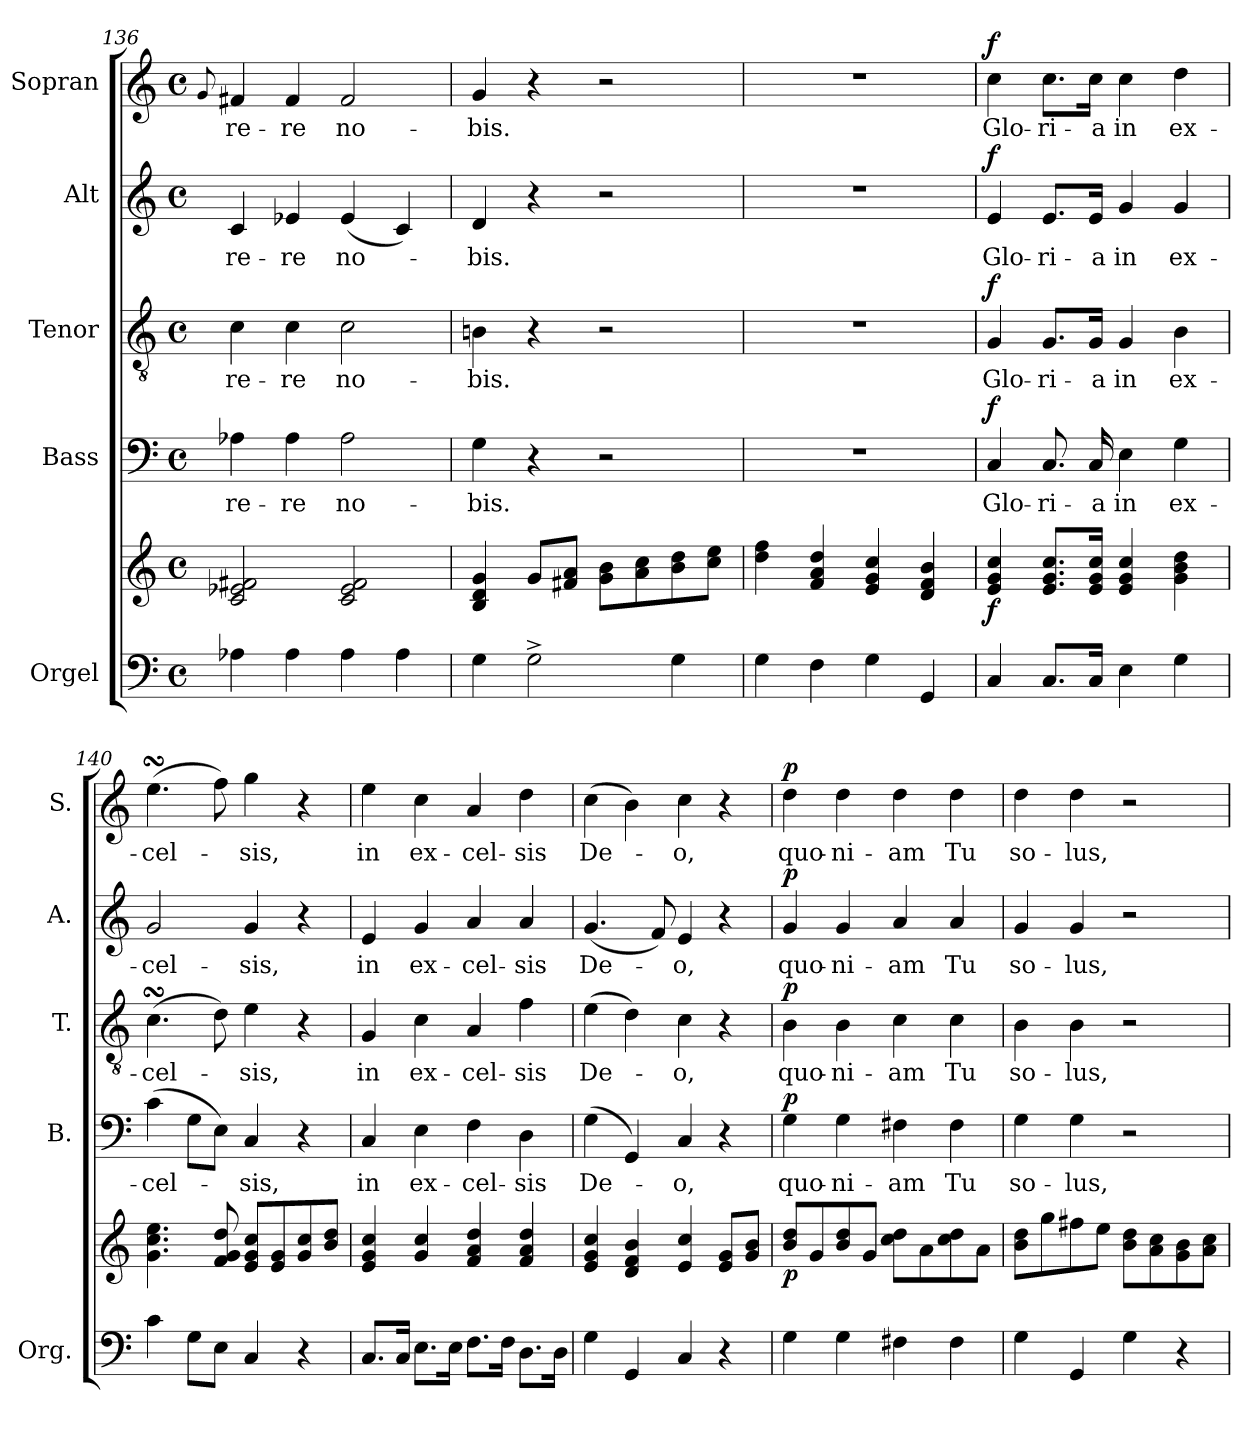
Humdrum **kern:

**kern	**kern	**dynam	**kern	**text	**dynam	**kern	**text	**dynam	**kern	**text	**dynam	**kern	**text	**dynam
*part5	*part5	*part5	*part4	*part4	*part4	*part3	*part3	*part3	*part2	*part2	*part2	*part1	*part1	*part1
*staff6	*staff5	*staff5/6	*staff4	*staff4	*staff4	*staff3	*staff3	*staff3	*staff2	*staff2	*staff2	*staff1	*staff1	*staff1
*I"Orgel	*	*	*I"Bass	*	*	*I"Tenor	*	*	*I"Alt	*	*	*I"Sopran	*	*
*I'Org.	*	*	*I'B.	*	*	*I'T.	*	*	*I'A.	*	*	*I'S.	*	*
*clefF4	*clefG2	*	*clefF4	*	*	*clefGv2	*	*	*clefG2	*	*	*clefG2	*	*
*k[]	*k[]	*	*k[]	*	*	*k[]	*	*	*k[]	*	*	*k[]	*	*
*C:	*C:	*	*C:	*	*	*C:	*	*	*C:	*	*	*C:	*	*
*M4/4	*M4/4	*	*M4/4	*	*	*M4/4	*	*	*M4/4	*	*	*M4/4	*	*
*met(c)	*met(c)	*	*met(c)	*	*	*met(c)	*	*	*met(c)	*	*	*met(c)	*	*
=136	=136	=136	=136	=136	=136	=136	=136	=136	=136	=136	=136	=136	=136	=136
.	.	.	.	.	.	.	.	.	.	.	.	8qqg/	.	.
!	!	!	!	!LO:LY:b	!	!	!LO:LY:b	!	!	!LO:LY:b	!	!	!LO:LY:b	!
4A-X\	2c/ 2e-X/ 2f#X/	.	4A-X\	-re-	.	4c\	-re-	.	4c/	-re-	.	4f#X/	-re-	.
!	!	!	!	!LO:LY:b	!	!	!LO:LY:b	!	!	!LO:LY:b	!	!	!LO:LY:b	!
4A-\	.	.	4A-\	-re	.	4c\	-re	.	4e-X/	-re	.	4f#/	-re	.
!	!	!	!	!LO:LY:b	!	!	!LO:LY:b	!	!	!LO:LY:b	!	!	!LO:LY:b	!
4A-\	2c/ 2e-/ 2f#/	.	2A-\	no-	.	2c\	no-	.	(<4e-/	no-	.	2f#/	no-	.
4A-\	.	.	.	.	.	.	.	.	4c/)	.	.	.	.	.
=137	=137	=137	=137	=137	=137	=137	=137	=137	=137	=137	=137	=137	=137	=137
!	!	!	!	!LO:LY:b	!	!	!LO:LY:b	!	!	!LO:LY:b	!	!	!LO:LY:b	!
4G\	4B/ 4d/ 4g/	.	4G\	-bis.	.	4Bn\	-bis.	.	4d/	-bis.	.	4g/	-bis.	.
2G^>\	8g/L	.	4r	.	.	4r	.	.	4r	.	.	4r	.	.
.	8f#X/ 8a/J	.	.	.	.	.	.	.	.	.	.	.	.	.
.	8g\ 8b\L	.	2r	.	.	2r	.	.	2r	.	.	2r	.	.
.	8a\ 8cc\	.	.	.	.	.	.	.	.	.	.	.	.	.
4G\	8b\ 8dd\	.	.	.	.	.	.	.	.	.	.	.	.	.
.	8cc\ 8ee\J	.	.	.	.	.	.	.	.	.	.	.	.	.
=138	=138	=138	=138	=138	=138	=138	=138	=138	=138	=138	=138	=138	=138	=138
4G\	4dd\ 4ff\	.	1r	.	.	1r	.	.	1r	.	.	1r	.	.
4F\	4f/ 4a/ 4dd/	.	.	.	.	.	.	.	.	.	.	.	.	.
4G\	4e/ 4g/ 4cc/	.	.	.	.	.	.	.	.	.	.	.	.	.
4GG/	4d/ 4f/ 4b/	.	.	.	.	.	.	.	.	.	.	.	.	.
=139	=139	=139	=139	=139	=139	=139	=139	=139	=139	=139	=139	=139	=139	=139
!	!	!LO:DY:b	!	!LO:LY:b	!LO:DY:a	!	!LO:LY:b	!LO:DY:a	!	!LO:LY:b	!LO:DY:a	!	!LO:LY:b	!LO:DY:a
4C/	4e/ 4g/ 4cc/	f	4C/	Glo-	f	4G/	Glo-	f	4e/	Glo-	f	4cc\	Glo-	f
!	!	!	!	!LO:LY:b	!	!	!LO:LY:b	!	!	!LO:LY:b	!	!	!LO:LY:b	!
8.C/L	8.e/ 8.g/ 8.cc/L	.	8.C/	-ri-	.	8.G/L	-ri-	.	8.e/L	-ri-	.	8.cc\L	-ri-	.
!	!	!	!	!LO:LY:b	!	!	!LO:LY:b	!	!	!LO:LY:b	!	!	!LO:LY:b	!
16C/Jk	16e/ 16g/ 16cc/Jk	.	16C/	-a	.	16G/Jk	-a	.	16e/Jk	-a	.	16cc\Jk	-a	.
!	!	!	!	!LO:LY:b	!	!	!LO:LY:b	!	!	!LO:LY:b	!	!	!LO:LY:b	!
4E\	4e/ 4g/ 4cc/	.	4E\	in	.	4G/	in	.	4g/	in	.	4cc\	in	.
!	!	!	!	!LO:LY:b	!	!	!LO:LY:b	!	!	!LO:LY:b	!	!	!LO:LY:b	!
4G\	4g\ 4b\ 4dd\	.	4G\	ex-	.	4B\	ex-	.	4g/	ex-	.	4dd\	ex-	.
=140	=140	=140	=140	=140	=140	=140	=140	=140	=140	=140	=140	=140	=140	=140
!	!	!	!	!LO:LY:b	!	!	!LO:LY:b	!	!	!LO:LY:b	!	!	!LO:LY:b	!
4c\	4.g\ 4.cc\ 4.ee\	.	(>4c\	-cel-	.	(>4.csSSs\	-cel-	.	2g/	-cel-	.	(>4.eesSsS\	-cel-	.
8G\L	.	.	8G\L	.	.	.	.	.	.	.	.	.	.	.
8E\J	8f/ 8g/ 8dd/	.	8E\J)	.	.	8d\)	.	.	.	.	.	8ff\)	.	.
!	!	!	!	!LO:LY:b	!	!	!LO:LY:b	!	!	!LO:LY:b	!	!	!LO:LY:b	!
4C/	8e/ 8g/ 8cc/L	.	4C/	-sis,	.	4e\	-sis,	.	4g/	-sis,	.	4gg\	-sis,	.
.	8e/ 8g/	.	.	.	.	.	.	.	.	.	.	.	.	.
4r	8g/ 8cc/	.	4r	.	.	4r	.	.	4r	.	.	4r	.	.
.	8b/ 8dd/J	.	.	.	.	.	.	.	.	.	.	.	.	.
=141	=141	=141	=141	=141	=141	=141	=141	=141	=141	=141	=141	=141	=141	=141
!	!	!	!	!LO:LY:b	!	!	!LO:LY:b	!	!	!LO:LY:b	!	!	!LO:LY:b	!
8.C/L	4e/ 4g/ 4cc/	.	4C/	in	.	4G/	in	.	4e/	in	.	4ee\	in	.
16C/Jk	.	.	.	.	.	.	.	.	.	.	.	.	.	.
!	!	!	!	!LO:LY:b	!	!	!LO:LY:b	!	!	!LO:LY:b	!	!	!LO:LY:b	!
8.E\L	4g/ 4cc/	.	4E\	ex-	.	4c\	ex-	.	4g/	ex-	.	4cc\	ex-	.
16E\Jk	.	.	.	.	.	.	.	.	.	.	.	.	.	.
!	!	!	!	!LO:LY:b	!	!	!LO:LY:b	!	!	!LO:LY:b	!	!	!LO:LY:b	!
8.F\L	4f/ 4a/ 4dd/	.	4F\	-cel-	.	4A/	-cel-	.	4a/	-cel-	.	4a/	-cel-	.
16F\Jk	.	.	.	.	.	.	.	.	.	.	.	.	.	.
!	!	!	!	!LO:LY:b	!	!	!LO:LY:b	!	!	!LO:LY:b	!	!	!LO:LY:b	!
8.D\L	4f/ 4a/ 4dd/	.	4D\	-sis	.	4f\	-sis	.	4a/	-sis	.	4dd\	-sis	.
16D\Jk	.	.	.	.	.	.	.	.	.	.	.	.	.	.
!!LO:PB:g=z
=142	=142	=142	=142	=142	=142	=142	=142	=142	=142	=142	=142	=142	=142	=142
!	!	!	!	!LO:LY:b	!	!	!LO:LY:b	!	!	!LO:LY:b	!	!	!LO:LY:b	!
4G\	4e/ 4g/ 4cc/	.	(>4G\	De-	.	(>4e\	De-	.	(<4.g/	De-	.	(>4cc\	De-	.
4GG/	4d/ 4f/ 4b/	.	4GG/)	.	.	4d\)	.	.	.	.	.	4b\)	.	.
.	.	.	.	.	.	.	.	.	8f/)	.	.	.	.	.
!	!	!	!	!LO:LY:b	!	!	!LO:LY:b	!	!	!LO:LY:b	!	!	!LO:LY:b	!
4C/	4e/ 4cc/	.	4C/	-o,	.	4c\	-o,	.	4e/	-o,	.	4cc\	-o,	.
4r	8e/ 8g/L	.	4r	.	.	4r	.	.	4r	.	.	4r	.	.
.	8g/ 8b/J	.	.	.	.	.	.	.	.	.	.	.	.	.
=143	=143	=143	=143	=143	=143	=143	=143	=143	=143	=143	=143	=143	=143	=143
!	!	!LO:DY:b	!	!LO:LY:b	!LO:DY:a	!	!LO:LY:b	!LO:DY:a	!	!LO:LY:b	!LO:DY:a	!	!LO:LY:b	!LO:DY:a
4G\	8b/ 8dd/L	p	4G\	quo-	p	4B\	quo-	p	4g/	quo-	p	4dd\	quo-	p
.	8g/	.	.	.	.	.	.	.	.	.	.	.	.	.
!	!	!	!	!LO:LY:b	!	!	!LO:LY:b	!	!	!LO:LY:b	!	!	!LO:LY:b	!
4G\	8b/ 8dd/	.	4G\	-ni-	.	4B\	-ni-	.	4g/	-ni-	.	4dd\	-ni-	.
.	8g/J	.	.	.	.	.	.	.	.	.	.	.	.	.
!	!	!	!	!LO:LY:b	!	!	!LO:LY:b	!	!	!LO:LY:b	!	!	!LO:LY:b	!
4F#X\	8cc\ 8dd\L	.	4F#X\	-am	.	4c\	-am	.	4a/	-am	.	4dd\	-am	.
.	8a\	.	.	.	.	.	.	.	.	.	.	.	.	.
!	!	!	!	!LO:LY:b	!	!	!LO:LY:b	!	!	!LO:LY:b	!	!	!LO:LY:b	!
4F#\	8cc\ 8dd\	.	4F#\	Tu	.	4c\	Tu	.	4a/	Tu	.	4dd\	Tu	.
.	8a\J	.	.	.	.	.	.	.	.	.	.	.	.	.
=144	=144	=144	=144	=144	=144	=144	=144	=144	=144	=144	=144	=144	=144	=144
!	!	!	!	!LO:LY:b	!	!	!LO:LY:b	!	!	!LO:LY:b	!	!	!LO:LY:b	!
4G\	8b\ 8dd\L	.	4G\	so-	.	4B\	so-	.	4g/	so-	.	4dd\	so-	.
.	8gg\	.	.	.	.	.	.	.	.	.	.	.	.	.
!	!	!	!	!LO:LY:b	!	!	!LO:LY:b	!	!	!LO:LY:b	!	!	!LO:LY:b	!
4GG/	8ff#X\	.	4G\	-lus,	.	4B\	-lus,	.	4g/	-lus,	.	4dd\	-lus,	.
.	8ee\J	.	.	.	.	.	.	.	.	.	.	.	.	.
4G\	8b\ 8dd\L	.	2r	.	.	2r	.	.	2r	.	.	2r	.	.
.	8a\ 8cc\	.	.	.	.	.	.	.	.	.	.	.	.	.
4r	8g\ 8b\	.	.	.	.	.	.	.	.	.	.	.	.	.
.	8a\ 8cc\J	.	.	.	.	.	.	.	.	.	.	.	.	.
=	=	=	=	=	=	=	=	=	=	=	=	=	=	=
*-	*-	*-	*-	*-	*-	*-	*-	*-	*-	*-	*-	*-	*-	*-
